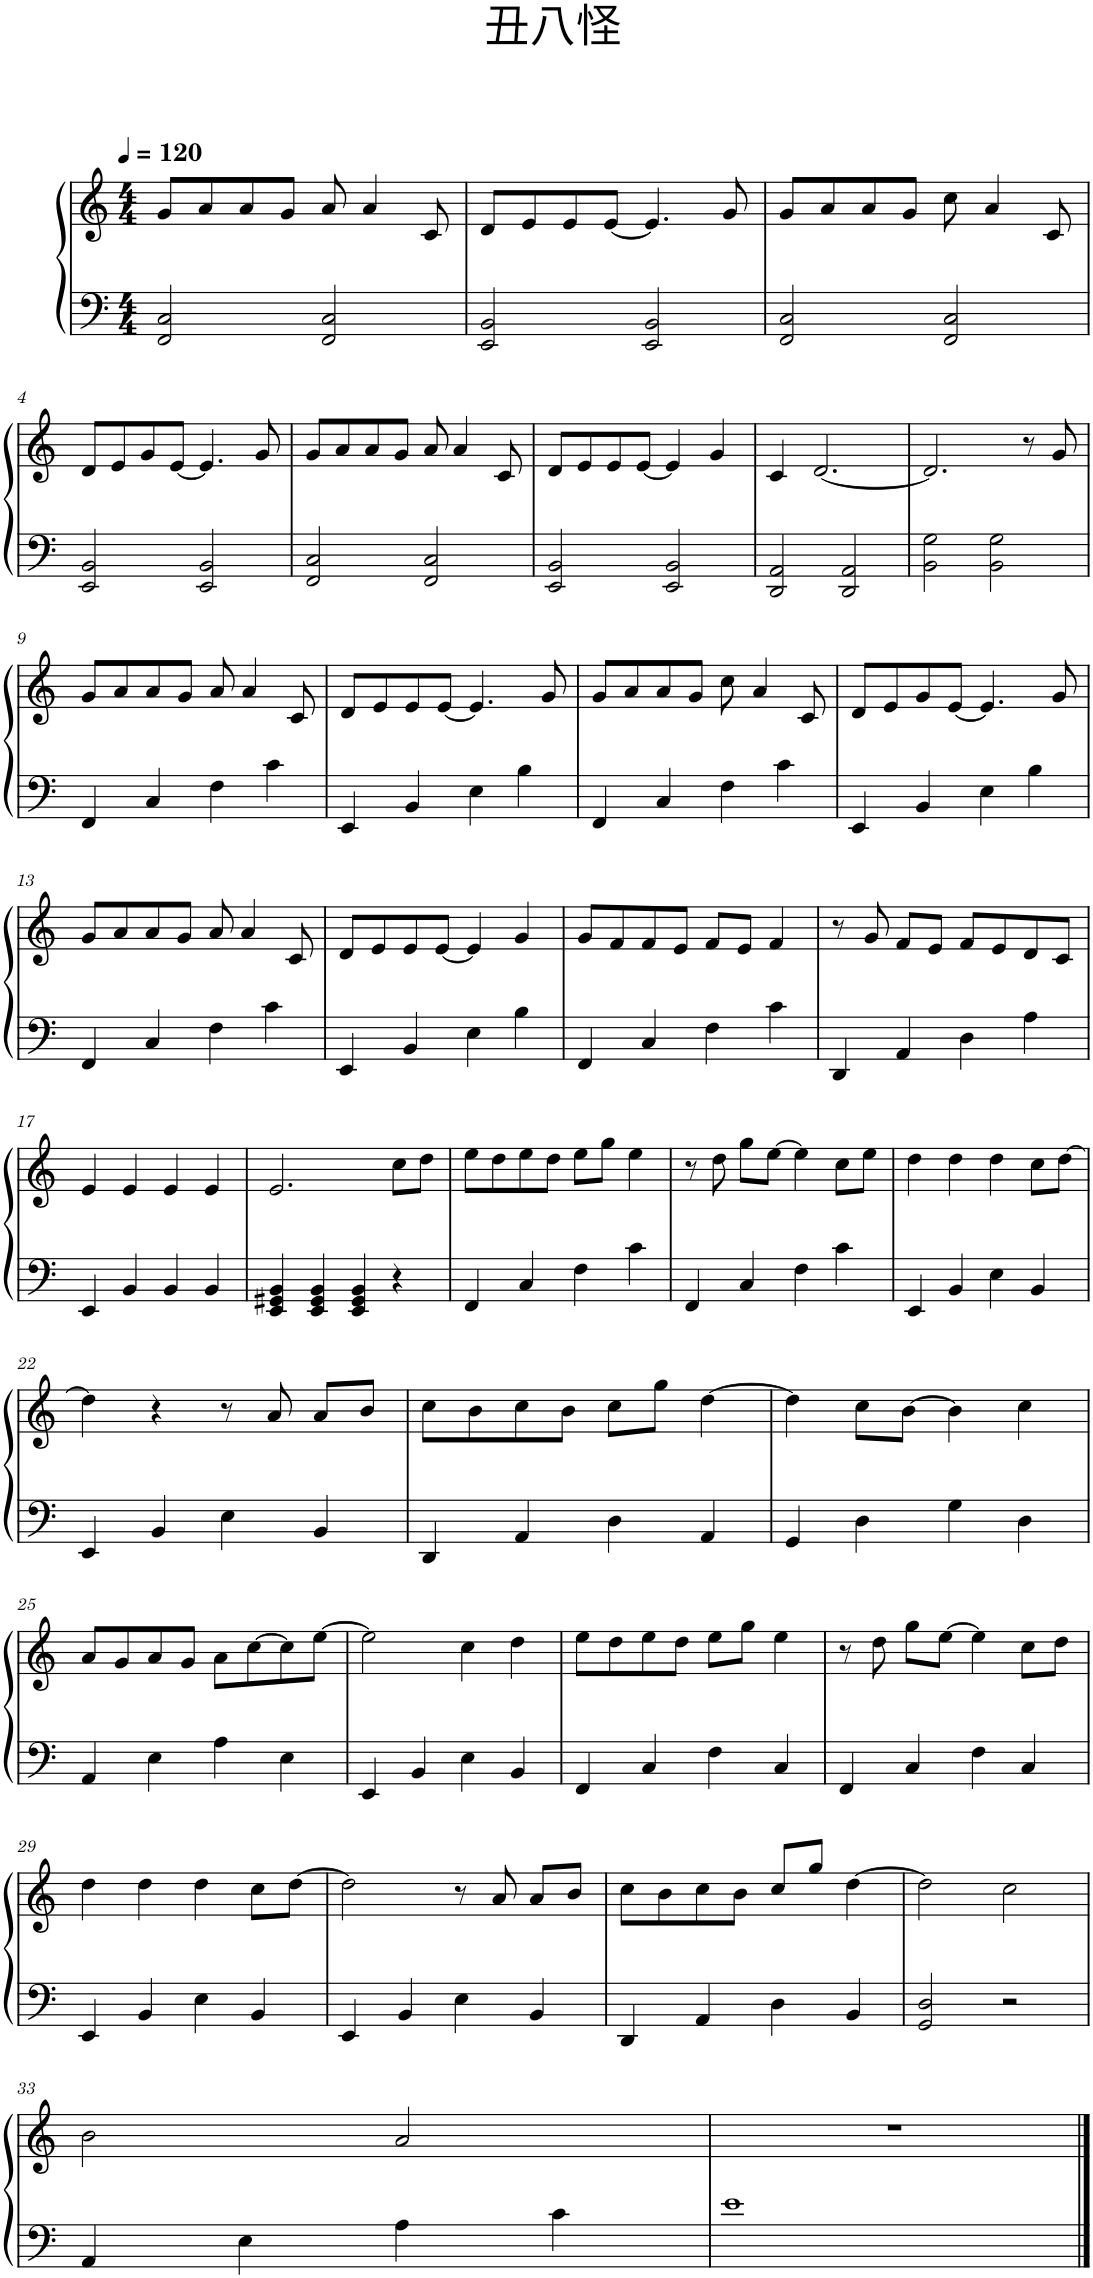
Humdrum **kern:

**kern	**kern
*part1	*part1
*staff2	*staff1
*I"Piano	*
*I'Pno	*
*clefF4	*clefG2
*k[]	*k[]
*M4/4	*M4/4
*MM120	*MM120
=1	=1
2FF/ 2C/	8g/L
.	8a/
.	8a/
.	8g/J
2FF/ 2C/	8a/
.	4a/
.	8c/
=2	=2
2EE/ 2BB/	8d/L
.	8e/
.	8e/
.	[<8e/J
2EE/ 2BB/	4.e/]
.	8g/
=3	=3
2FF/ 2C/	8g/L
.	8a/
.	8a/
.	8g/J
2FF/ 2C/	8cc\
.	4a/
.	8c/
!!LO:LB:g=z
=4	=4
2EE/ 2BB/	8d/L
.	8e/
.	8g/
.	[<8e/J
2EE/ 2BB/	4.e/]
.	8g/
=5	=5
2FF/ 2C/	8g/L
.	8a/
.	8a/
.	8g/J
2FF/ 2C/	8a/
.	4a/
.	8c/
=6	=6
2EE/ 2BB/	8d/L
.	8e/
.	8e/
.	[<8e/J
2EE/ 2BB/	4e/]
.	4g/
=7	=7
2DD/ 2AA/	4c/
.	[<2.d/
2DD/ 2AA/	.
=8	=8
2BB\ 2G\	2.d/]
2BB\ 2G\	.
.	8r
.	8g/
!!LO:LB:g=z
=9	=9
4FF/	8g/L
.	8a/
4C/	8a/
.	8g/J
4F\	8a/
.	4a/
4c\	.
.	8c/
=10	=10
4EE/	8d/L
.	8e/
4BB/	8e/
.	[<8e/J
4E\	4.e/]
4B\	.
.	8g/
=11	=11
4FF/	8g/L
.	8a/
4C/	8a/
.	8g/J
4F\	8cc\
.	4a/
4c\	.
.	8c/
=12	=12
4EE/	8d/L
.	8e/
4BB/	8g/
.	[<8e/J
4E\	4.e/]
4B\	.
.	8g/
!!LO:LB:g=z
=13	=13
4FF/	8g/L
.	8a/
4C/	8a/
.	8g/J
4F\	8a/
.	4a/
4c\	.
.	8c/
=14	=14
4EE/	8d/L
.	8e/
4BB/	8e/
.	[<8e/J
4E\	4e/]
4B\	4g/
=15	=15
4FF/	8g/L
.	8f/
4C/	8f/
.	8e/J
4F\	8f/L
.	8e/J
4c\	4f/
=16	=16
4DD/	8r
.	8g/
4AA/	8f/L
.	8e/J
4D\	8f/L
.	8e/
4A\	8d/
.	8c/J
!!LO:LB:g=z
=17	=17
4EE/	4e/
4BB/	4e/
4BB/	4e/
4BB/	4e/
=18	=18
4EE/ 4GG#X/ 4BB/	2.e/
4EE/ 4GG#/ 4BB/	.
4EE/ 4GG#/ 4BB/	.
4r	8cc\L
.	8dd\J
=19	=19
4FF/	8ee\L
.	8dd\
4C/	8ee\
.	8dd\J
4F\	8ee\L
.	8gg\J
4c\	4ee\
=20	=20
4FF/	8r
.	8dd\
4C/	8gg\L
.	[>8ee\J
4F\	4ee\]
4c\	8cc\L
.	8ee\J
=21	=21
4EE/	4dd\
4BB/	4dd\
4E\	4dd\
4BB/	8cc\L
.	[>8dd\J
!!LO:LB:g=z
=22	=22
4EE/	4dd\]
4BB/	4r
4E\	8r
.	8a/
4BB/	8a/L
.	8b/J
=23	=23
4DD/	8cc\L
.	8b\
4AA/	8cc\
.	8b\J
4D\	8cc\L
.	8gg\J
4AA/	[>4dd\
=24	=24
4GG/	4dd\]
4D\	8cc\L
.	[>8b\J
4G\	4b\]
4D\	4cc\
!!LO:LB:g=z
=25	=25
4AA/	8a/L
.	8g/
4E\	8a/
.	8g/J
4A\	8a\L
.	[>8cc\
4E\	8cc\]
.	[>8ee\J
=26	=26
4EE/	2ee\]
4BB/	.
4E\	4cc\
4BB/	4dd\
=27	=27
4FF/	8ee\L
.	8dd\
4C/	8ee\
.	8dd\J
4F\	8ee\L
.	8gg\J
4C/	4ee\
=28	=28
4FF/	8r
.	8dd\
4C/	8gg\L
.	[>8ee\J
4F\	4ee\]
4C/	8cc\L
.	8dd\J
!!LO:LB:g=z
=29	=29
4EE/	4dd\
4BB/	4dd\
4E\	4dd\
4BB/	8cc\L
.	[>8dd\J
=30	=30
4EE/	2dd\]
4BB/	.
4E\	8r
.	8a/
4BB/	8a/L
.	8b/J
=31	=31
4DD/	8cc\L
.	8b\
4AA/	8cc\
.	8b\J
4D\	8cc/L
.	8gg/J
4BB/	[>4dd\
=32	=32
2GG/ 2D/	2dd\]
2r	2cc\
!!LO:LB:g=z
=33	=33
4AA/	2b\
4E\	.
4A\	2a/
4c\	.
=34	=34
1e	1r
==	==
*-	*-
